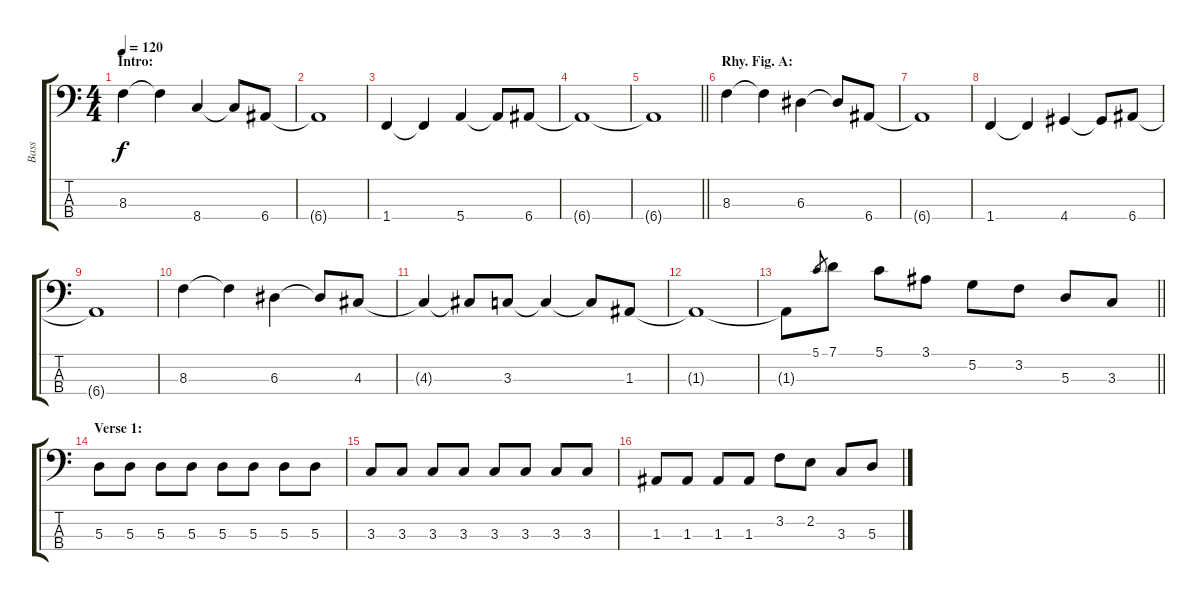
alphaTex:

\track ("Bass" "Bass") {instrument electricbassfinger}
\staff {score tabs}
\tuning (G2 D2 A1 E1) {hide}
\ts (4 4)
\section ("" "Intro:")
\tempo 120
\clef f4
\ks c
8.3.4{dy f instrument electricbassfinger} 8.3{t}.4 8.4.4 8.4{t}.8 6.4.8 |
6.4{t}.1 |
1.4.4 1.4{t}.4 5.4.4 5.4{t}.8 6.4.8 |
6.4{t}.1 |
\barLineRight lightlight
6.4{t}.1 |
\section ("" "Rhy. Fig. A:")
8.3.4 8.3{t}.4 6.3.4 6.3{t}.8 6.4.8 |
6.4{t}.1 |
1.4.4 1.4{t}.4 4.4.4 4.4{t}.8 6.4.8 |
6.4{t}.1 |
8.3.4 8.3{t}.4 6.3.4 6.3{t}.8 4.3.8 |
4.3{t}.4 4.3{t}.8 3.3.8 3.3{t}.4 3.3{t}.8 1.3.8 |
1.3{t}.1 |
\barLineRight lightlight
1.3{t}.8 5.1.8{gr} 7.1.8 5.1.8 3.1.8 5.2.8 3.2.8 5.3.8 3.3.8 |
\section ("" "Verse 1:")
5.3.8 5.3.8 5.3.8 5.3.8 5.3.8 5.3.8 5.3.8 5.3.8 |
3.3.8 3.3.8 3.3.8 3.3.8 3.3.8 3.3.8 3.3.8 3.3.8 |
1.3.8 1.3.8 1.3.8 1.3.8 3.2.8 2.2.8 3.3.8 5.3.8
